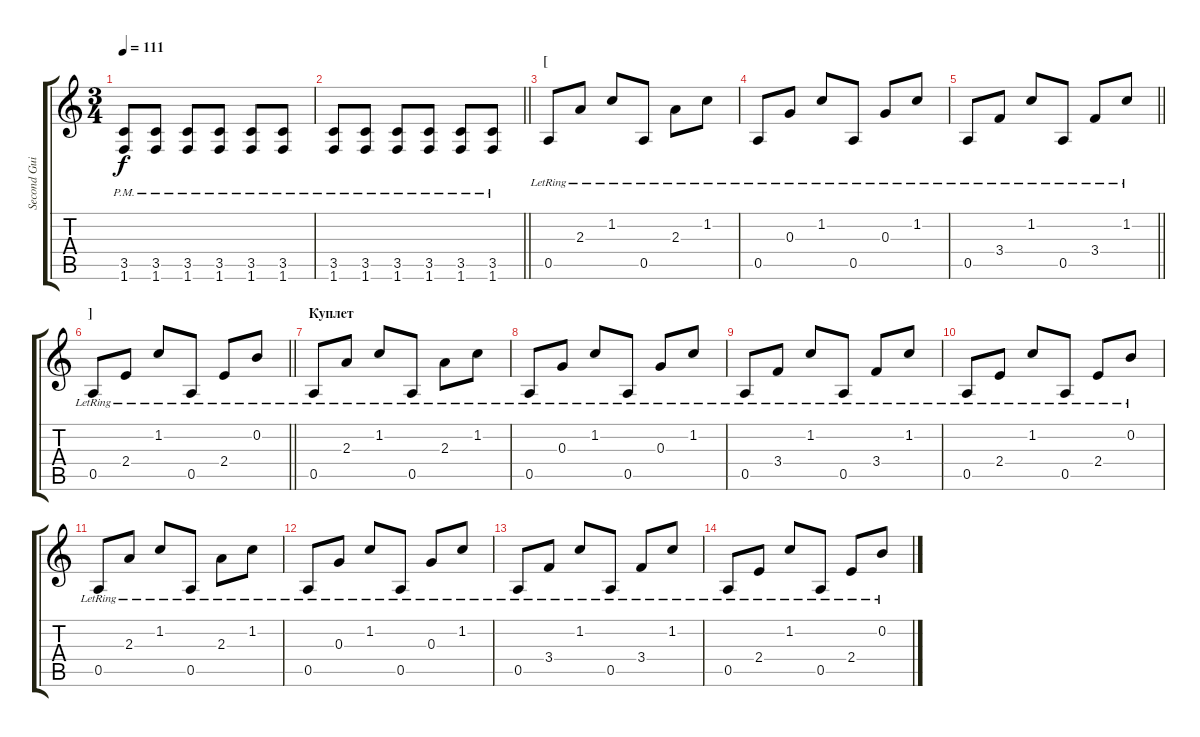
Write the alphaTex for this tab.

\track ("Second Guitar" "Second Gui") {instrument overdrivenguitar}
\staff {score tabs}
\tuning (E4 B3 G3 D3 A2 E2) {hide}
\ts (3 4)
\tempo 111
\clef g2
\ks c
(3.5{pm} 1.6{pm}).8{dy f} (3.5{pm} 1.6{pm}).8 (3.5{pm} 1.6{pm}).8 (3.5{pm} 1.6{pm}).8 (3.5{pm} 1.6{pm}).8 (3.5{pm} 1.6{pm}).8 |
\barLineRight lightlight
(3.5{pm} 1.6{pm}).8 (3.5{pm} 1.6{pm}).8 (3.5{pm} 1.6{pm}).8 (3.5{pm} 1.6{pm}).8 (3.5{pm} 1.6{pm}).8 (3.5{pm} 1.6{pm}).8 |
\section ("" "[")
0.5{lr}.8{instrument acousticguitarnylon} 2.3{lr}.8 1.2{lr}.8 0.5{lr}.8 2.3{lr}.8 1.2{lr}.8 |
0.5{lr}.8 0.3{lr}.8 1.2{lr}.8 0.5{lr}.8 0.3{lr}.8 1.2{lr}.8 |
\barLineRight lightlight
0.5{lr}.8 3.4{lr}.8 1.2{lr}.8 0.5{lr}.8 3.4{lr}.8 1.2{lr}.8 |
\section ("" "]")
\barLineRight lightlight
0.5{lr}.8 2.4{lr}.8 1.2{lr}.8 0.5{lr}.8 2.4{lr}.8 0.2{lr}.8 |
\section ("" "Куплет")
0.5{lr}.8 2.3{lr}.8 1.2{lr}.8 0.5{lr}.8 2.3{lr}.8 1.2{lr}.8 |
0.5{lr}.8 0.3{lr}.8 1.2{lr}.8 0.5{lr}.8 0.3{lr}.8 1.2{lr}.8 |
0.5{lr}.8 3.4{lr}.8 1.2{lr}.8 0.5{lr}.8 3.4{lr}.8 1.2{lr}.8 |
0.5{lr}.8 2.4{lr}.8 1.2{lr}.8 0.5{lr}.8 2.4{lr}.8 0.2{lr}.8 |
0.5{lr}.8 2.3{lr}.8 1.2{lr}.8 0.5{lr}.8 2.3{lr}.8 1.2{lr}.8 |
0.5{lr}.8 0.3{lr}.8 1.2{lr}.8 0.5{lr}.8 0.3{lr}.8 1.2{lr}.8 |
0.5{lr}.8 3.4{lr}.8 1.2{lr}.8 0.5{lr}.8 3.4{lr}.8 1.2{lr}.8 |
0.5{lr}.8 2.4{lr}.8 1.2{lr}.8 0.5{lr}.8 2.4{lr}.8 0.2{lr}.8
